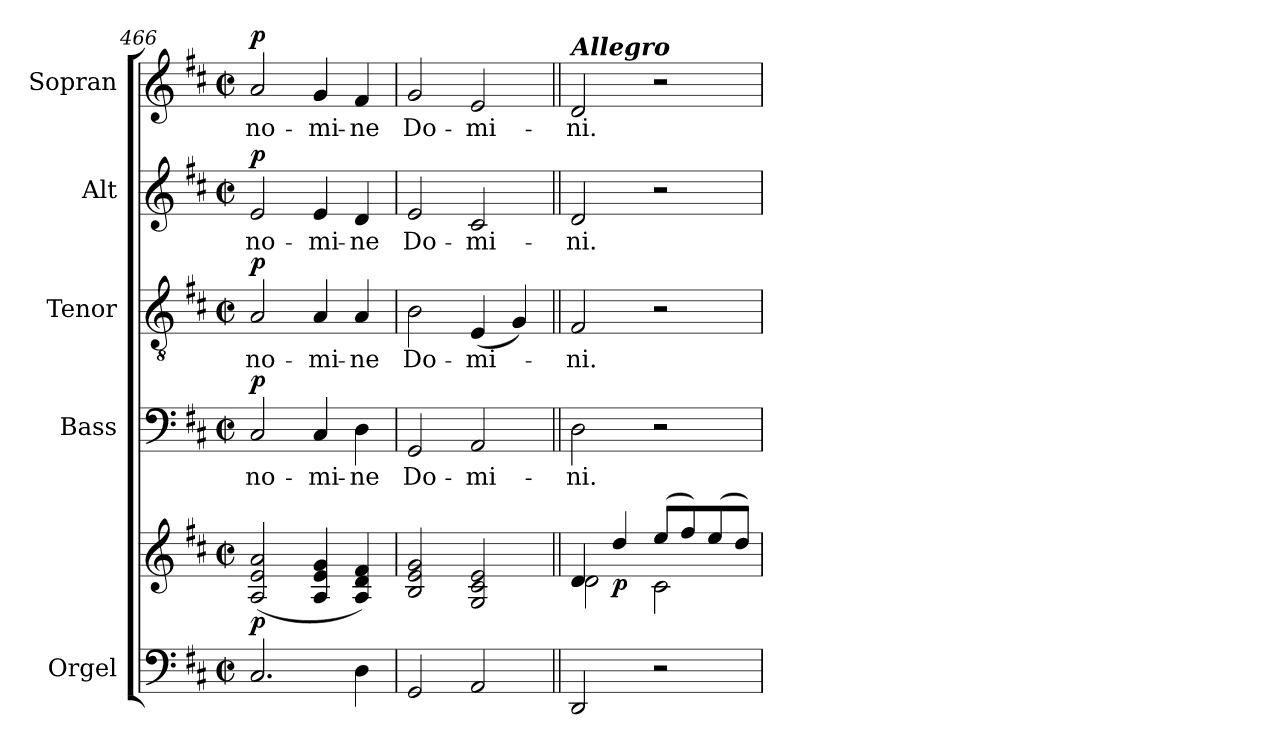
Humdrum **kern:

**kern	**kern	**dynam	**kern	**text	**dynam	**kern	**text	**dynam	**kern	**text	**dynam	**kern	**text	**dynam
*part5	*part5	*part5	*part4	*part4	*part4	*part3	*part3	*part3	*part2	*part2	*part2	*part1	*part1	*part1
*staff6	*staff5	*staff5/6	*staff4	*staff4	*staff4	*staff3	*staff3	*staff3	*staff2	*staff2	*staff2	*staff1	*staff1	*staff1
*I"Orgel	*	*	*I"Bass	*	*	*I"Tenor	*	*	*I"Alt	*	*	*I"Sopran	*	*
*I'Org.	*	*	*I'B.	*	*	*I'T.	*	*	*I'A.	*	*	*I'S.	*	*
*clefF4	*clefG2	*	*clefF4	*	*	*clefGv2	*	*	*clefG2	*	*	*clefG2	*	*
*k[f#c#]	*k[f#c#]	*	*k[f#c#]	*	*	*k[f#c#]	*	*	*k[f#c#]	*	*	*k[f#c#]	*	*
*D:	*D:	*	*D:	*	*	*D:	*	*	*D:	*	*	*D:	*	*
*M2/2	*M2/2	*	*M2/2	*	*	*M2/2	*	*	*M2/2	*	*	*M2/2	*	*
*met(c|)	*met(c|)	*	*met(c|)	*	*	*met(c|)	*	*	*met(c|)	*	*	*met(c|)	*	*
=466	=466	=466	=466	=466	=466	=466	=466	=466	=466	=466	=466	=466	=466	=466
!	!	!LO:DY:b	!	!LO:LY:b	!LO:DY:a	!	!LO:LY:b	!LO:DY:a	!	!LO:LY:b	!LO:DY:a	!	!LO:LY:b	!LO:DY:a
2.C#/	(<2A/ 2e/ 2a/	p	2C#/	no-	p	2A/	no-	p	2e/	no-	p	2a/	no-	p
!	!	!	!	!LO:LY:b	!	!	!LO:LY:b	!	!	!LO:LY:b	!	!	!LO:LY:b	!
.	4A/ 4e/ 4g/	.	4C#/	-mi-	.	4A/	-mi-	.	4e/	-mi-	.	4g/	-mi-	.
!	!	!	!	!LO:LY:b	!	!	!LO:LY:b	!	!	!LO:LY:b	!	!	!LO:LY:b	!
4D\	4A/ 4d/ 4f#/)	.	4D\	-ne	.	4A/	-ne	.	4d/	-ne	.	4f#/	-ne	.
=467	=467	=467	=467	=467	=467	=467	=467	=467	=467	=467	=467	=467	=467	=467
!	!	!	!	!LO:LY:b	!	!	!LO:LY:b	!	!	!LO:LY:b	!	!	!LO:LY:b	!
2GG/	2B/ 2e/ 2g/	.	2GG/	Do-	.	2B\	Do-	.	2e/	Do-	.	2g/	Do-	.
!	!	!	!	!LO:LY:b	!	!	!LO:LY:b	!	!	!LO:LY:b	!	!	!LO:LY:b	!
2AA/	2G/ 2c#/ 2e/	.	2AA/	-mi-	.	(<4E/	-mi-	.	2c#/	-mi-	.	2e/	-mi-	.
.	.	.	.	.	.	4G/)	.	.	.	.	.	.	.	.
=468||	=468||	=468||	=468||	=468||	=468||	=468||	=468||	=468||	=468||	=468||	=468||	=468||	=468||	=468||
*	*^	*	*	*	*	*	*	*	*	*	*	*	*	*
!	!	!	!	!	!	!	!	!	!	!	!	!	!LO:TX:a:Bi:t=Allegro	!	!
!	!	!	!	!	!LO:LY:b	!	!	!LO:LY:b	!	!	!LO:LY:b	!	!	!LO:LY:b	!
2DD/	4d/	2d\	.	2D\	-ni.	.	2F#/	-ni.	.	2d/	-ni.	.	2d/	-ni.	.
!	!	!	!LO:DY:b	!	!	!	!	!	!	!	!	!	!	!	!
.	4dd/	.	p	.	.	.	.	.	.	.	.	.	.	.	.
2r	(>8ee/L	2c#\	.	2r	.	.	2r	.	.	2r	.	.	2r	.	.
.	8ff#/)	.	.	.	.	.	.	.	.	.	.	.	.	.	.
.	(>8ee/	.	.	.	.	.	.	.	.	.	.	.	.	.	.
.	8dd/J)	.	.	.	.	.	.	.	.	.	.	.	.	.	.
*	*v	*v	*	*	*	*	*	*	*	*	*	*	*	*	*
=	=	=	=	=	=	=	=	=	=	=	=	=	=	=
*-	*-	*-	*-	*-	*-	*-	*-	*-	*-	*-	*-	*-	*-	*-
